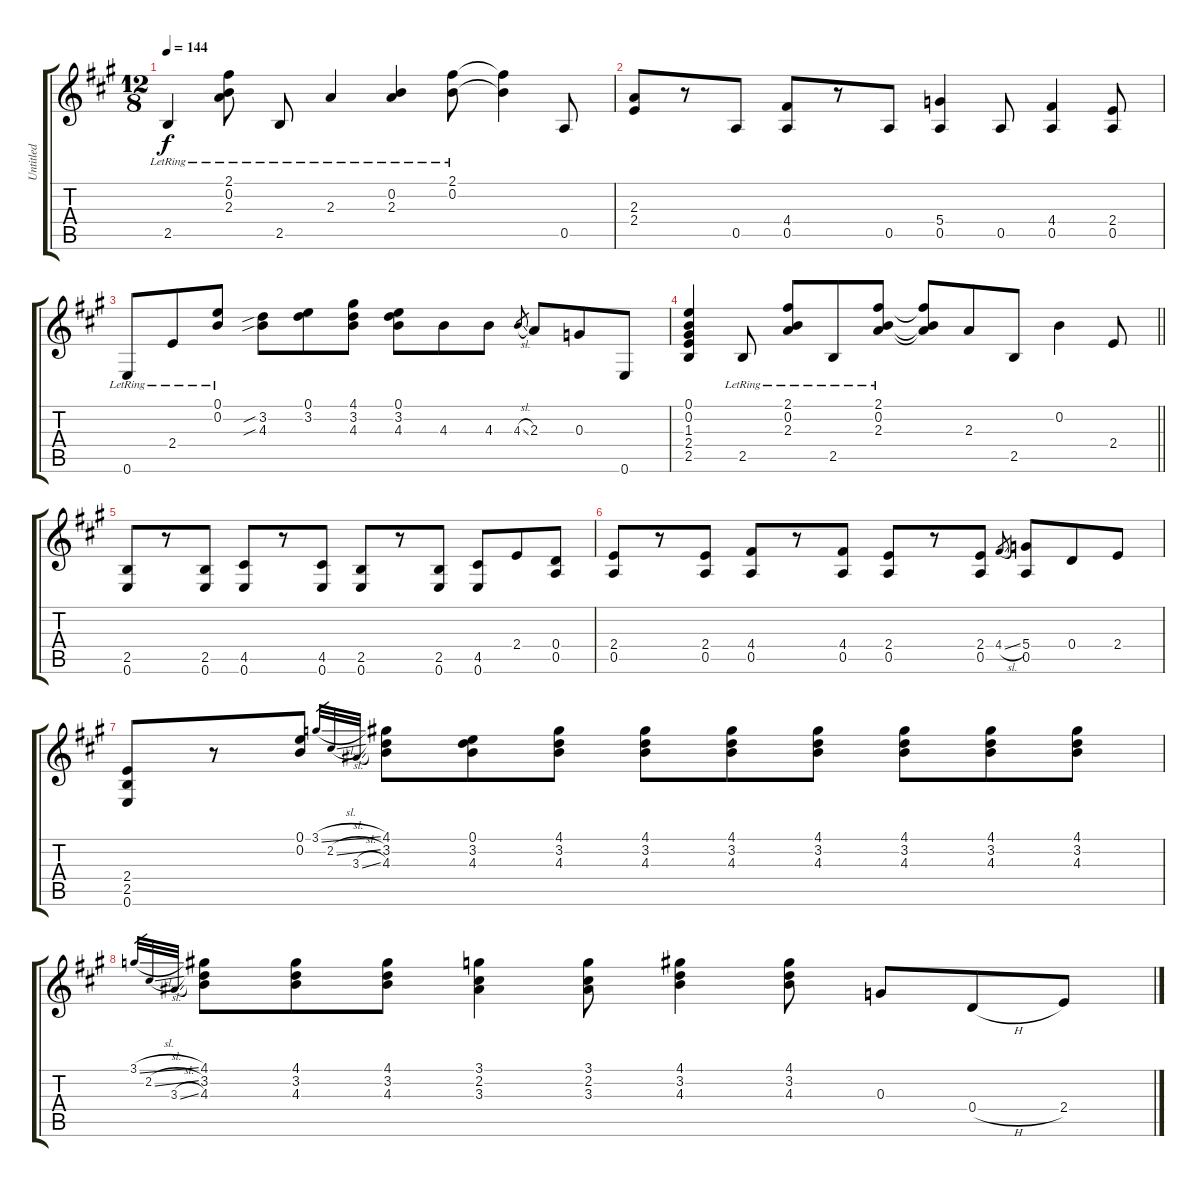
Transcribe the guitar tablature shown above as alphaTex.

\track ("Untitled" "Untitled") {instrument acousticguitarsteel}
\staff {score tabs}
\tuning (E4 B3 G3 D3 A2 E2) {hide}
\ts (12 8)
\tempo 144
\clef g2
\ks a
2.5{lr}.4{dy f} (2.1{lr} 0.2{lr} 2.3{lr}).8 2.5{lr}.8 2.3{lr}.4 (0.2{lr} 2.3{lr}).4 (2.1{lr} 0.2{lr}).8 (2.1{t} 0.2{t}).4 0.5.8 |
(2.3 2.4).8 r.8 0.5.8 (4.4 0.5).8 r.8 0.5.8 (5.4 0.5).4 0.5.8 (4.4 0.5).4 (2.4 0.5).8 |
0.6{lr}.8 2.4{lr}.8 (0.1{lr} 0.2{lr}).8 (3.2{sib} 4.3{sib}).8 (0.1 3.2).8 (4.1 3.2 4.3).8 (0.1 3.2 4.3).8 4.3.8 4.3.8 4.3{sl}.8{gr} 2.3.8 0.3.8 0.6.8 |
\barLineRight lightlight
(0.1 0.2 1.3 2.4 2.5).4 2.5{lr}.8 (2.1{lr} 0.2{lr} 2.3{lr}).8 2.5{lr}.8 (2.1{lr} 0.2{lr} 2.3{lr}).8 (2.1{t} 0.2{t} 2.3{t}).8 2.3.8 2.5.8 0.2.4 2.4.8 |
(2.5 0.6).8 r.8 (2.5 0.6).8 (4.5 0.6).8 r.8 (4.5 0.6).8 (2.5 0.6).8 r.8 (2.5 0.6).8 (4.5 0.6).8 2.4.8 (0.4 0.5).8 |
(2.4 0.5).8 r.8 (2.4 0.5).8 (4.4 0.5).8 r.8 (4.4 0.5).8 (2.4 0.5).8 r.8 (2.4 0.5).8 4.4{sl}.8{gr} (5.4 0.5).8 0.4.8 2.4.8 |
(2.4 2.5 0.6).8 r.8 (0.1 0.2).8 3.1{sl}.32{gr} 2.2{sl}.32{gr} 3.3{sl}.32{gr} (4.1 3.2 4.3).8 (0.1 3.2 4.3).8 (4.1 3.2 4.3).8 (4.1 3.2 4.3).8 (4.1 3.2 4.3).8 (4.1 3.2 4.3).8 (4.1 3.2 4.3).8 (4.1 3.2 4.3).8 (4.1 3.2 4.3).8 |
3.1{sl}.32{gr} 2.2{sl}.32{gr} 3.3{sl}.32{gr} (4.1 3.2 4.3).8 (4.1 3.2 4.3).8 (4.1 3.2 4.3).8 (3.1 2.2 3.3).4 (3.1 2.2 3.3).8 (4.1 3.2 4.3).4 (4.1 3.2 4.3).8 0.3.8 0.4{h}.8 2.4.8
